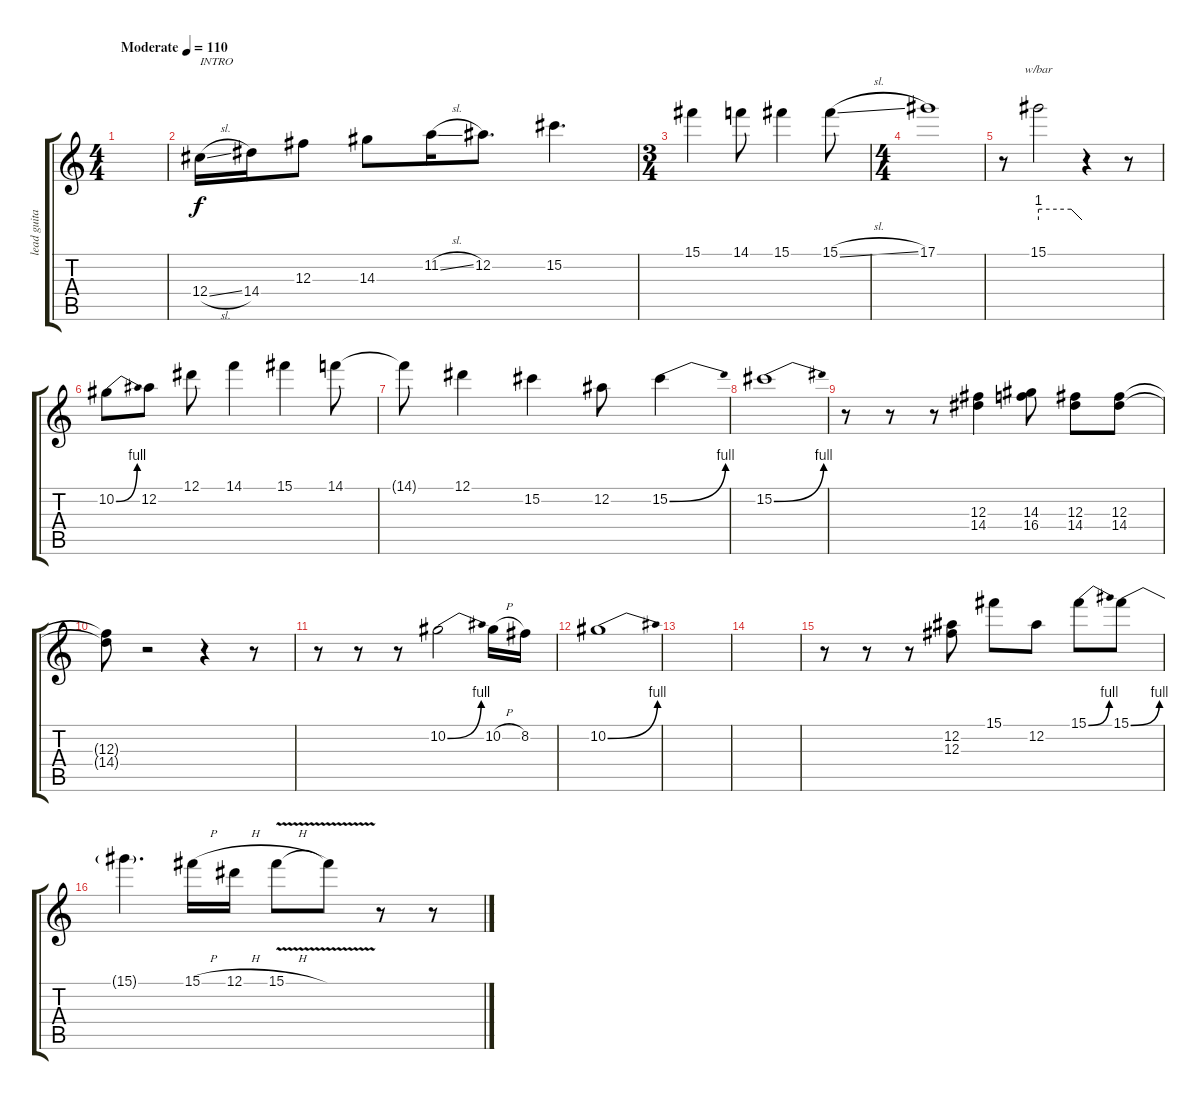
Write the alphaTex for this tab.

\track ("lead guitar" "lead guita") {instrument overdrivenguitar}
\staff {score tabs}
\tuning (Eb4 Bb3 Gb3 Db3 Ab2 Eb2) {hide}
\ts (4 4)
\tempo (110 "Moderate")
\clef g2
\ks c
|
12.4{sl}.16{txt "INTRO" instrument electricguitarjazz} 14.4.16 12.3.8 14.3.8 11.2{sl}.16 12.2.8{d} 15.2.4{d} |
\ts (3 4)
15.1.4 14.1.8 15.1.4 15.1{sl}.8 |
\ts (4 4)
17.1.1 |
r.8 15.1.2{tbe (custom default 0 4 45 4 60 0)} r.4 r.8 |
10.2{be (bend 0 0 60 4)}.8 12.2.8 12.1.8 14.1.4 15.1.4 14.1.8 |
14.1{t}.8 12.1.4 15.2.4 12.2.8 15.2{be (bend 0 0 60 4)}.4 |
15.2{be (bend 0 0 60 4)}.1 |
r.8 r.8 r.8 (12.3 14.4).4 (14.3 16.4).8 (12.3 14.4).8 (12.3 14.4).8 |
(12.3{t} 14.4{t}).8 r.2 r.4 r.8 |
r.8 r.8 r.8 10.2{be (bend 0 0 60 4)}.2 10.2{h}.16 8.2.16 |
10.2{be (bend 0 0 60 4)}.1 |
|
|
r.8 r.8 r.8 (12.2 12.3).8 15.1.8 12.2.8 15.1{be (bend 0 0 60 4)}.8 15.1{be (bend 0 0 60 4)}.8 |
15.1{t}.4{d} 15.1{h}.16 12.1{h}.16 15.1{v h}.8 15.1{t}.8 r.8 r.8
